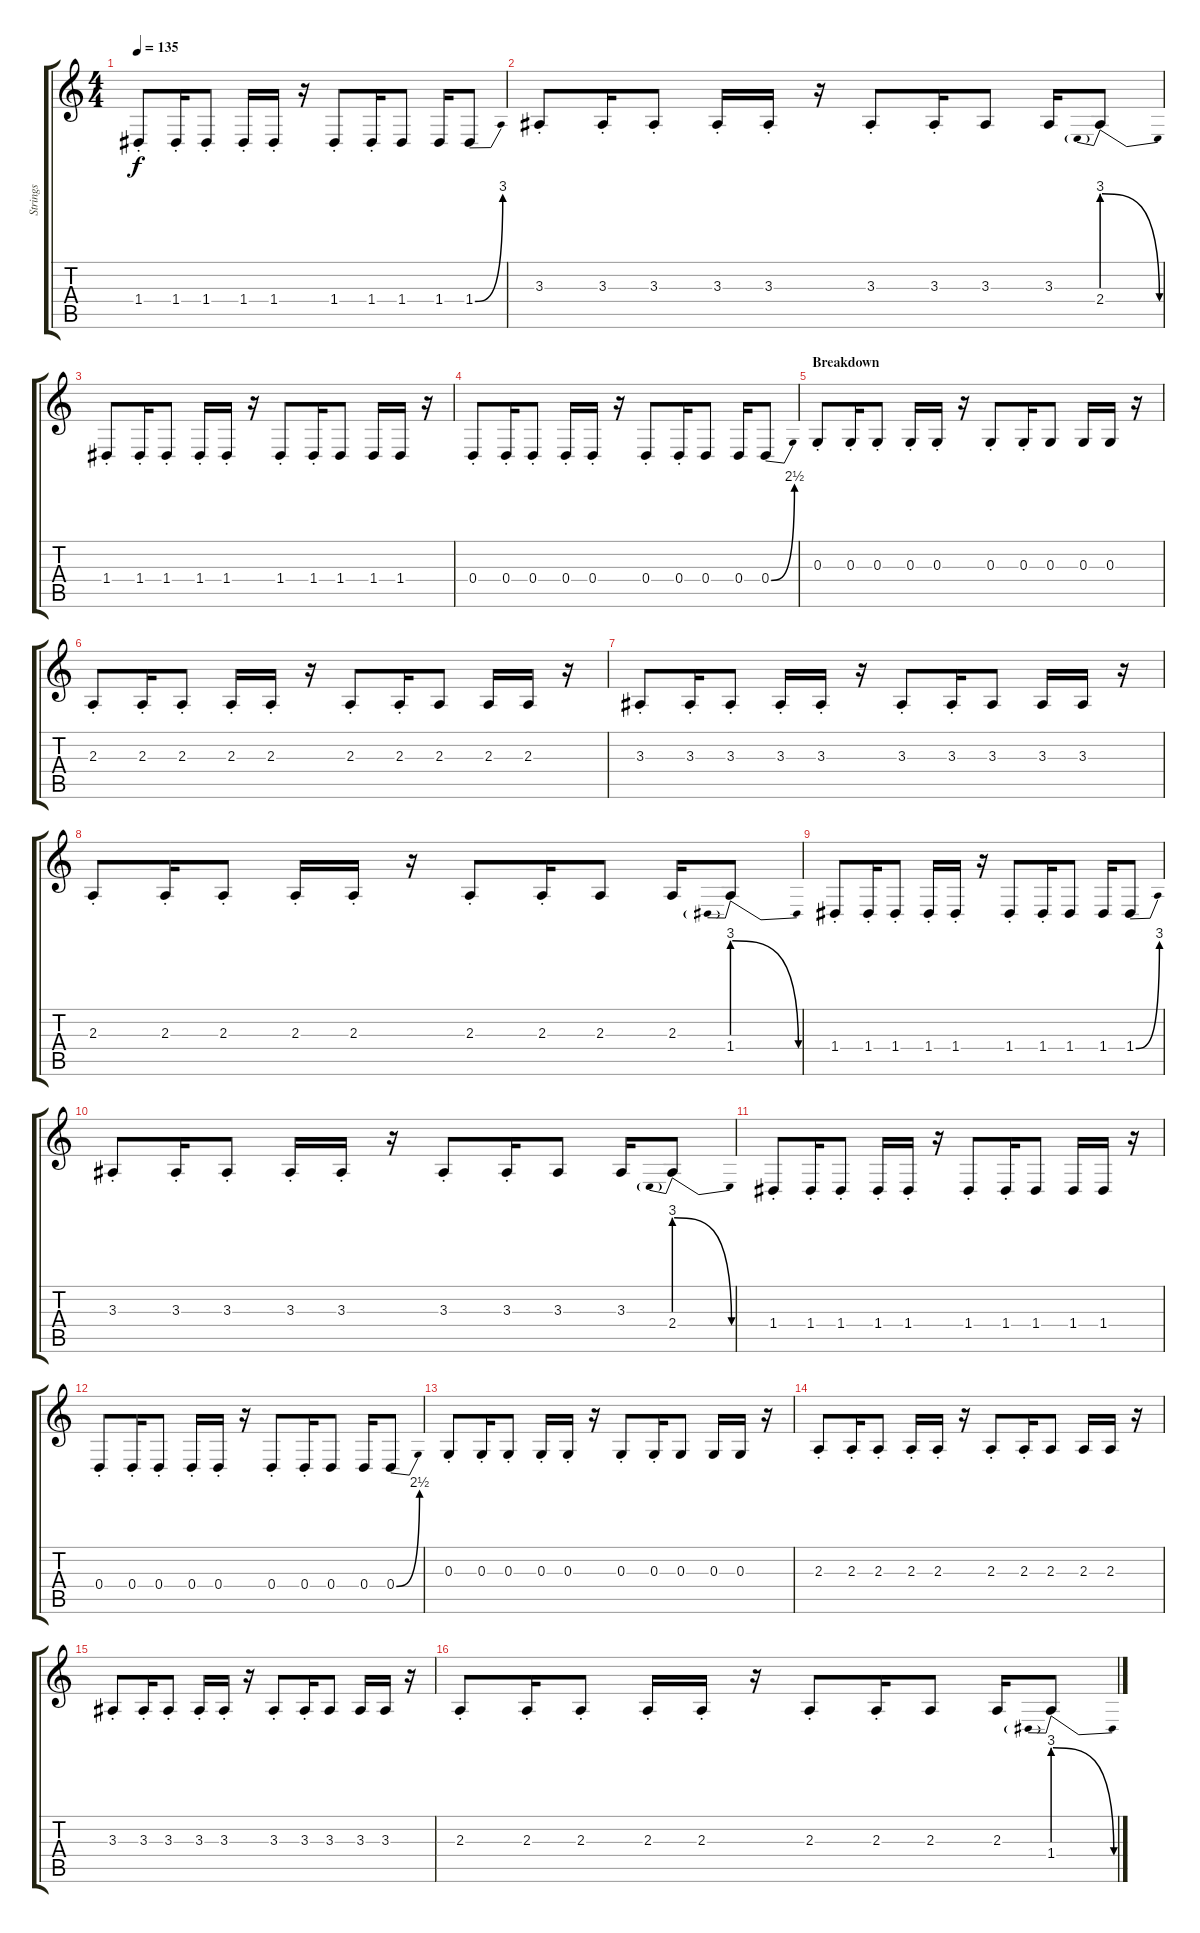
\track ("Strings" "Strings") {instrument pad3polysynth}
\staff {score tabs}
\tuning (E4 B3 G3 D3 A2 E2) {hide}
\ts (4 4)
\tempo 135
\clef g2
\ks c
1.4{st}.8{dy f} 1.4{st}.16 1.4{st}.8 1.4{st}.16 1.4{st}.16 r.16 1.4{st}.8 1.4{st}.16 1.4.8 1.4.16 1.4{be (bend 0 0 60 12)}.8 |
3.3{st}.8 3.3{st}.16 3.3{st}.8 3.3{st}.16 3.3{st}.16 r.16 3.3{st}.8 3.3{st}.16 3.3.8 3.3.16 2.4{be (prebendrelease 0 12 60 0)}.8 |
1.4{st}.8 1.4{st}.16 1.4{st}.8 1.4{st}.16 1.4{st}.16 r.16 1.4{st}.8 1.4{st}.16 1.4.8 1.4.16 1.4.16 r.16 |
0.4{st}.8 0.4{st}.16 0.4{st}.8 0.4{st}.16 0.4{st}.16 r.16 0.4{st}.8 0.4{st}.16 0.4.8 0.4.16 0.4{be (bend 0 0 60 10)}.8 |
\section ("" "Breakdown")
0.3{st}.8 0.3{st}.16 0.3{st}.8 0.3{st}.16 0.3{st}.16 r.16 0.3{st}.8 0.3{st}.16 0.3.8 0.3.16 0.3.16 r.16 |
2.3{st}.8 2.3{st}.16 2.3{st}.8 2.3{st}.16 2.3{st}.16 r.16 2.3{st}.8 2.3{st}.16 2.3.8 2.3.16 2.3.16 r.16 |
3.3{st}.8 3.3{st}.16 3.3{st}.8 3.3{st}.16 3.3{st}.16 r.16 3.3{st}.8 3.3{st}.16 3.3.8 3.3.16 3.3.16 r.16 |
2.3{st}.8 2.3{st}.16 2.3{st}.8 2.3{st}.16 2.3{st}.16 r.16 2.3{st}.8 2.3{st}.16 2.3.8 2.3.16 1.4{be (prebendrelease 0 12 60 0)}.8 |
1.4{st}.8 1.4{st}.16 1.4{st}.8 1.4{st}.16 1.4{st}.16 r.16 1.4{st}.8 1.4{st}.16 1.4.8 1.4.16 1.4{be (bend 0 0 60 12)}.8 |
3.3{st}.8 3.3{st}.16 3.3{st}.8 3.3{st}.16 3.3{st}.16 r.16 3.3{st}.8 3.3{st}.16 3.3.8 3.3.16 2.4{be (prebendrelease 0 12 60 0)}.8 |
1.4{st}.8 1.4{st}.16 1.4{st}.8 1.4{st}.16 1.4{st}.16 r.16 1.4{st}.8 1.4{st}.16 1.4.8 1.4.16 1.4.16 r.16 |
0.4{st}.8 0.4{st}.16 0.4{st}.8 0.4{st}.16 0.4{st}.16 r.16 0.4{st}.8 0.4{st}.16 0.4.8 0.4.16 0.4{be (bend 0 0 60 10)}.8 |
0.3{st}.8 0.3{st}.16 0.3{st}.8 0.3{st}.16 0.3{st}.16 r.16 0.3{st}.8 0.3{st}.16 0.3.8 0.3.16 0.3.16 r.16 |
2.3{st}.8 2.3{st}.16 2.3{st}.8 2.3{st}.16 2.3{st}.16 r.16 2.3{st}.8 2.3{st}.16 2.3.8 2.3.16 2.3.16 r.16 |
3.3{st}.8 3.3{st}.16 3.3{st}.8 3.3{st}.16 3.3{st}.16 r.16 3.3{st}.8 3.3{st}.16 3.3.8 3.3.16 3.3.16 r.16 |
2.3{st}.8 2.3{st}.16 2.3{st}.8 2.3{st}.16 2.3{st}.16 r.16 2.3{st}.8 2.3{st}.16 2.3.8 2.3.16 1.4{be (prebendrelease 0 12 60 0)}.8
